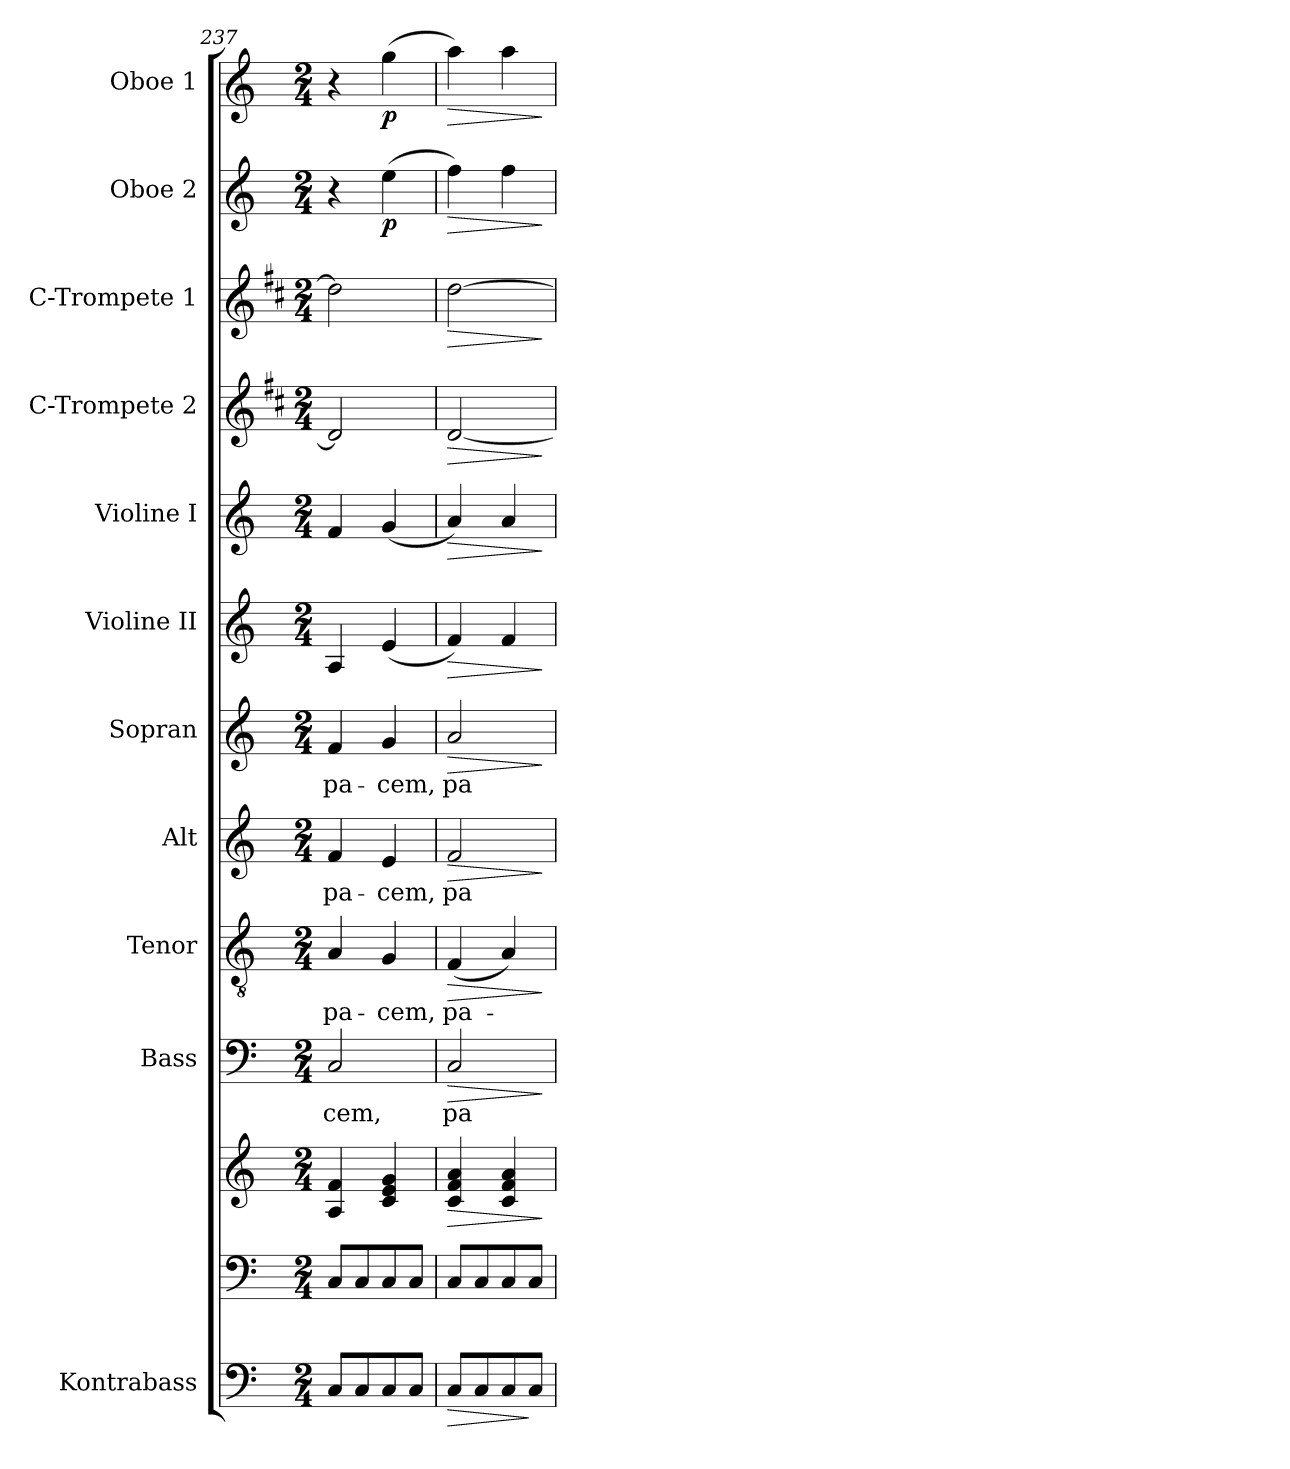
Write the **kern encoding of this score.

**kern	**dynam	**kern	**kern	**dynam	**kern	**text	**dynam	**kern	**text	**dynam	**kern	**text	**dynam	**kern	**text	**dynam	**kern	**dynam	**kern	**dynam	**kern	**dynam	**kern	**dynam	**kern	**dynam	**kern	**dynam
*part12	*part12	*part11	*part11	*part11	*part10	*part10	*part10	*part9	*part9	*part9	*part8	*part8	*part8	*part7	*part7	*part7	*part6	*part6	*part5	*part5	*part4	*part4	*part3	*part3	*part2	*part2	*part1	*part1
*staff13	*staff13	*staff12	*staff11	*staff11/12	*staff10	*staff10	*staff10	*staff9	*staff9	*staff9	*staff8	*staff8	*staff8	*staff7	*staff7	*staff7	*staff6	*staff6	*staff5	*staff5	*staff4	*staff4	*staff3	*staff3	*staff2	*staff2	*staff1	*staff1
*I"Kontrabass	*	*	*	*	*I"Bass	*	*	*I"Tenor	*	*	*I"Alt	*	*	*I"Sopran	*	*	*I"Violine II	*	*I"Violine I	*	*I"C-Trompete 2	*	*I"C-Trompete 1	*	*I"Oboe 2	*	*I"Oboe 1	*
*I'Kb.	*	*	*	*	*I'B.	*	*	*I'T.	*	*	*I'A.	*	*	*I'S.	*	*	*I'Vl. II	*	*I'Vl. I	*	*I'C Trp. 2	*	*I'C Trp. 1	*	*I'Ob. 2	*	*I'Ob. 1	*
*clefF4	*	*clefF4	*clefG2	*	*clefF4	*	*	*clefGv2	*	*	*clefG2	*	*	*clefG2	*	*	*clefG2	*	*clefG2	*	*clefG2	*	*clefG2	*	*clefG2	*	*clefG2	*
*ITrd7c12	*	*	*	*	*	*	*	*	*	*	*	*	*	*	*	*	*	*	*	*	*ITrd1c2	*	*ITrd1c2	*	*	*	*	*
*k[]	*	*k[]	*k[]	*	*k[]	*	*	*k[]	*	*	*k[]	*	*	*k[]	*	*	*k[]	*	*k[]	*	*k[]	*	*k[]	*	*k[]	*	*k[]	*
*C:	*	*C:	*C:	*	*C:	*	*	*C:	*	*	*C:	*	*	*C:	*	*	*C:	*	*C:	*	*C:	*	*C:	*	*C:	*	*C:	*
*M2/4	*	*M2/4	*M2/4	*	*M2/4	*	*	*M2/4	*	*	*M2/4	*	*	*M2/4	*	*	*M2/4	*	*M2/4	*	*M2/4	*	*M2/4	*	*M2/4	*	*M2/4	*
=237	=237	=237	=237	=237	=237	=237	=237	=237	=237	=237	=237	=237	=237	=237	=237	=237	=237	=237	=237	=237	=237	=237	=237	=237	=237	=237	=237	=237
!	!	!	!	!	!	!LO:LY:b	!	!	!LO:LY:b	!	!	!LO:LY:b	!	!	!LO:LY:b	!	!	!	!	!	!	!	!	!	!	!	!	!
8CC/L	.	8C/L	4A/ 4f/	.	2C/	-cem,	.	4A/	pa-	.	4f/	pa-	.	4f/	pa-	.	4A/	.	4f/	.	2c/]	.	2cc\]	.	4r	.	4r	.
8CC/	.	8C/	.	.	.	.	.	.	.	.	.	.	.	.	.	.	.	.	.	.	.	.	.	.	.	.	.	.
!	!	!	!	!	!	!	!	!	!LO:LY:b	!	!	!LO:LY:b	!	!	!LO:LY:b	!	!	!	!	!	!	!	!	!	!	!LO:DY:b	!	!LO:DY:b
8CC/	.	8C/	4c/ 4e/ 4g/	.	.	.	.	4G/	-cem,	.	4e/	-cem,	.	4g/	-cem,	.	(<4e/	.	(<4g/	.	.	.	.	.	(>4ee\	p	(>4gg\	p
8CC/J	.	8C/J	.	.	.	.	.	.	.	.	.	.	.	.	.	.	.	.	.	.	.	.	.	.	.	.	.	.
=238	=238	=238	=238	=238	=238	=238	=238	=238	=238	=238	=238	=238	=238	=238	=238	=238	=238	=238	=238	=238	=238	=238	=238	=238	=238	=238	=238	=238
!	!LO:HP:b	!	!	!LO:HP:b	!	!LO:LY:b	!LO:HP:b	!	!LO:LY:b	!LO:HP:b	!	!LO:LY:b	!LO:HP:b	!	!LO:LY:b	!LO:HP:b	!	!LO:HP:b	!	!LO:HP:b	!	!LO:HP:b	!	!LO:HP:b	!	!LO:HP:b	!	!LO:HP:b
8CC/L	>	8C/L	4c/ 4f/ 4a/	>	2C/	pa-	>	(<4F/	pa-	>	2f/	pa-	>	2a/	pa-	>	4f/)	>	4a/)	>	[2c/	>	[2cc\	>	4ff\)	>	4aa\)	>
8CC/	.	8C/	.	.	.	.	.	.	.	.	.	.	.	.	.	.	.	.	.	.	.	.	.	.	.	.	.	.
8CC/	.	8C/	4c/ 4f/ 4a/	.	.	.	.	4A/)	.	.	.	.	.	.	.	.	4f/	.	4a/	.	.	.	.	.	4ff\	.	4aa\	.
8CC/J	]	8C/J	.	.	.	.	.	.	.	.	.	.	.	.	.	.	.	.	.	.	.	.	.	.	.	.	.	.
.	.	.	.	]	.	.	]	.	.	]	.	.	]	.	.	]	.	]	.	]	.	]	.	]	.	]	.	]
=	=	=	=	=	=	=	=	=	=	=	=	=	=	=	=	=	=	=	=	=	=	=	=	=	=	=	=	=
*-	*-	*-	*-	*-	*-	*-	*-	*-	*-	*-	*-	*-	*-	*-	*-	*-	*-	*-	*-	*-	*-	*-	*-	*-	*-	*-	*-	*-
